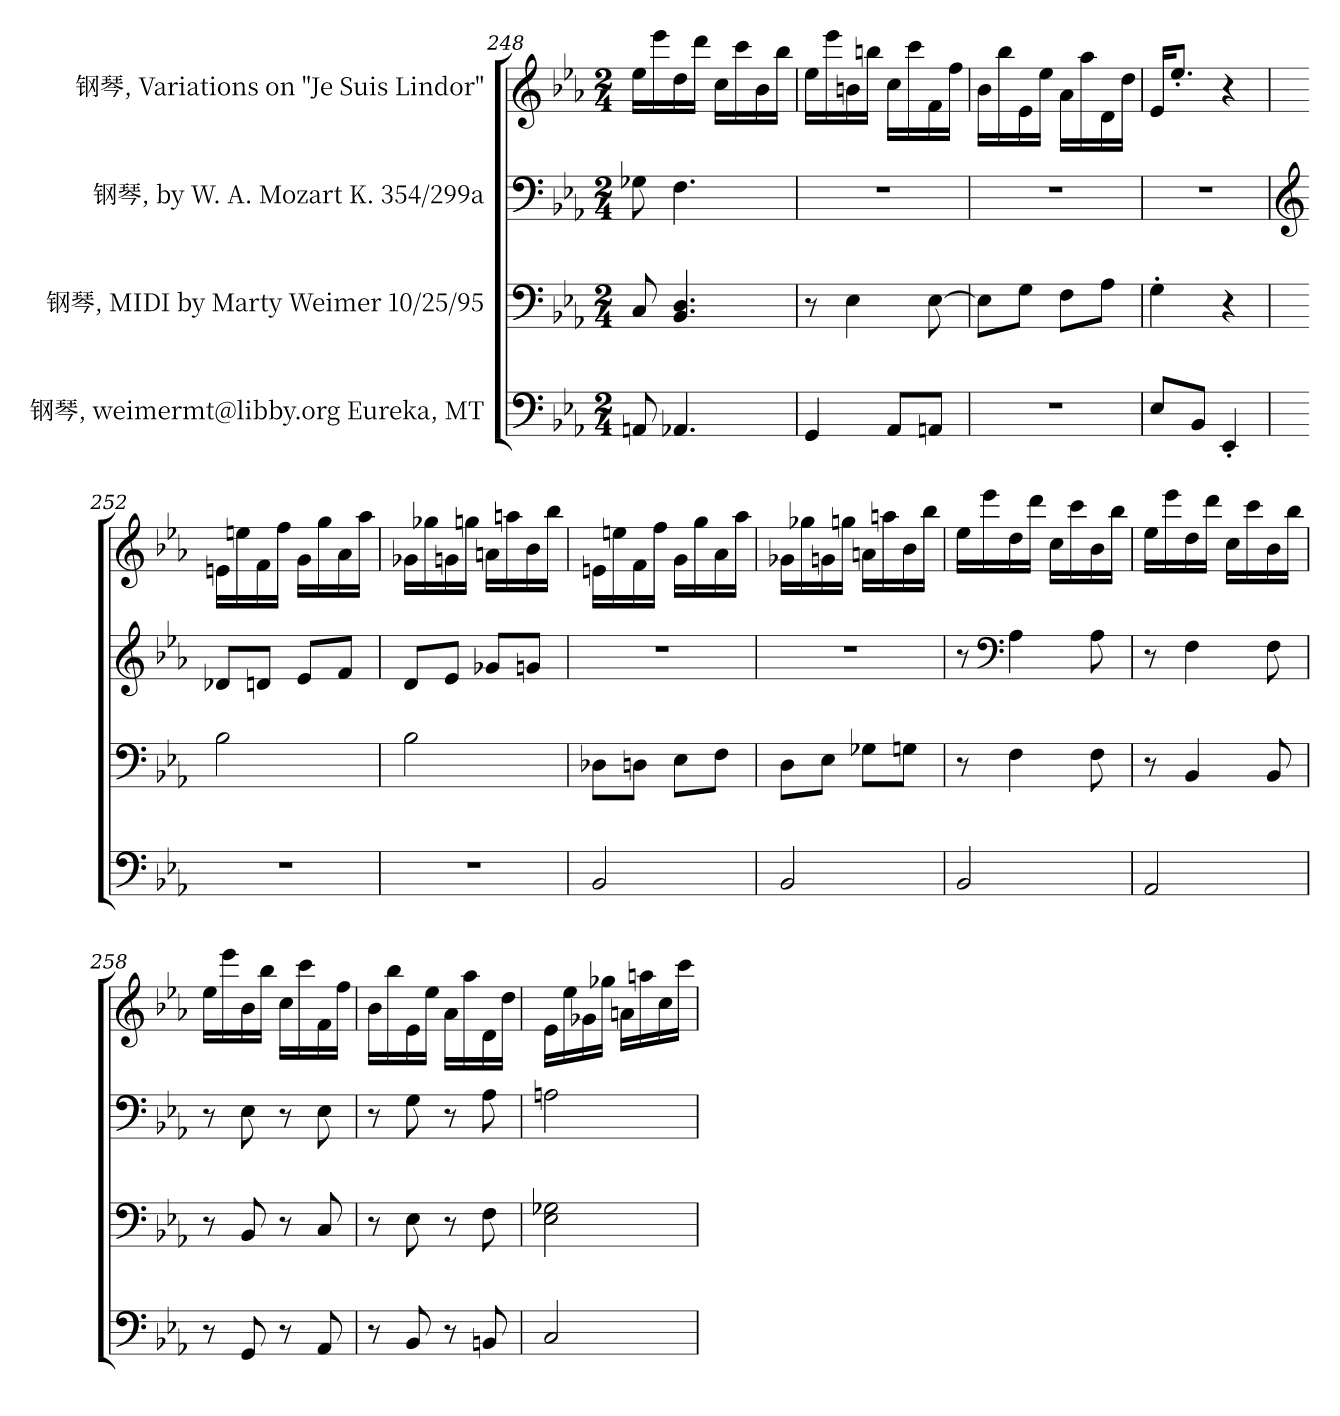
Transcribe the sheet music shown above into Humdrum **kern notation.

**kern	**kern	**kern	**kern
*part4	*part3	*part2	*part1
*staff4	*staff3	*staff2	*staff1
*I"钢琴, weimermt@libby.org  Eureka, MT	*I"钢琴, MIDI by Marty Weimer 10/25/95	*I"钢琴, by W. A. Mozart  K. 354/299a	*I"钢琴, Variations on &quot;Je Suis Lindor&quot;
*clefF4	*clefF4	*clefF4	*clefG2
*k[b-e-a-]	*k[b-e-a-]	*k[b-e-a-]	*k[b-e-a-]
*M2/4	*M2/4	*M2/4	*M2/4
=248	=248	=248	=248
8AAn/	8C/	8G-X\	16ee-\LL
.	.	.	16eee-\
4.AA-X/	4.BB-/ 4.D/	4.F\	16dd\
.	.	.	16ddd\JJ
.	.	.	16cc\LL
.	.	.	16ccc\
.	.	.	16b-\
.	.	.	16bb-\JJ
=249	=249	=249	=249
4GG/	8r	2r	16ee-\LL
.	.	.	16eee-\
.	4E-\	.	16bn\
.	.	.	16bbn\JJ
8AA-/L	.	.	16cc\LL
.	.	.	16ccc\
8AAn/J	[8E-\	.	16f\
.	.	.	16ff\JJ
!!LO:LB:g=z
=250	=250	=250	=250
2r	8E-\L]	2r	16b-\LL
.	.	.	16bb-\
.	8G\J	.	16e-\
.	.	.	16ee-\JJ
.	8F\L	.	16a-\LL
.	.	.	16aa-\
.	8A-\J	.	16d\
.	.	.	16dd\JJ
=251	=251	=251	=251
8E-/L	4G'\	2r	16e-/KL
.	.	.	8.ee-'/J
8BB-/J	.	.	.
4EE-'/	4r	.	4r
=252	=252	=252	=252
*	*	*clefG2	*
2r	2B-\	8d-X/L	16en\LL
.	.	.	16een\
.	.	8dn/J	16f\
.	.	.	16ff\JJ
.	.	8e-/L	16g\LL
.	.	.	16gg\
.	.	8f/J	16a-\
.	.	.	16aa-\JJ
=253	=253	=253	=253
2r	2B-\	8d/L	16g-X\LL
.	.	.	16gg-X\
.	.	8e-/J	16gn\
.	.	.	16ggn\JJ
.	.	8g-X/L	16an\LL
.	.	.	16aan\
.	.	8gn/J	16b-\
.	.	.	16bb-\JJ
!!LO:PB:g=z
=254	=254	=254	=254
2BB-/	8D-X\L	2r	16en\LL
.	.	.	16een\
.	8Dn\J	.	16f\
.	.	.	16ff\JJ
.	8E-\L	.	16g\LL
.	.	.	16gg\
.	8F\J	.	16a-\
.	.	.	16aa-\JJ
=255	=255	=255	=255
2BB-/	8D\L	2r	16g-X\LL
.	.	.	16gg-X\
.	8E-\J	.	16gn\
.	.	.	16ggn\JJ
.	8G-X\L	.	16an\LL
.	.	.	16aan\
.	8Gn\J	.	16b-\
.	.	.	16bb-\JJ
=256	=256	=256	=256
2BB-/	8r	8r	16ee-\LL
.	.	.	16eee-\
*	*	*clefF4	*
.	4F\	4A-\	16dd\
.	.	.	16ddd\JJ
.	.	.	16cc\LL
.	.	.	16ccc\
.	8F\	8A-\	16b-\
.	.	.	16bb-\JJ
=257	=257	=257	=257
2AA-/	8r	8r	16ee-\LL
.	.	.	16eee-\
.	4BB-/	4F\	16dd\
.	.	.	16ddd\JJ
.	.	.	16cc\LL
.	.	.	16ccc\
.	8BB-/	8F\	16b-\
.	.	.	16bb-\JJ
!!LO:LB:g=z
=258	=258	=258	=258
8r	8r	8r	16ee-\LL
.	.	.	16eee-\
8GG/	8BB-/	8E-\	16b-\
.	.	.	16bb-\JJ
8r	8r	8r	16cc\LL
.	.	.	16ccc\
8AA-/	8C/	8E-\	16f\
.	.	.	16ff\JJ
=259	=259	=259	=259
8r	8r	8r	16b-\LL
.	.	.	16bb-\
8BB-/	8E-\	8G\	16e-\
.	.	.	16ee-\JJ
8r	8r	8r	16a-\LL
.	.	.	16aa-\
8BBn/	8F\	8A-\	16d\
.	.	.	16dd\JJ
=260	=260	=260	=260
2C/	2E-\ 2G-X\	2An\	16e-\LL
.	.	.	16ee-\
.	.	.	16g-X\
.	.	.	16gg-X\JJ
.	.	.	16an\LL
.	.	.	16aan\
.	.	.	16cc\
.	.	.	16ccc\JJ
=	=	=	=
*-	*-	*-	*-
